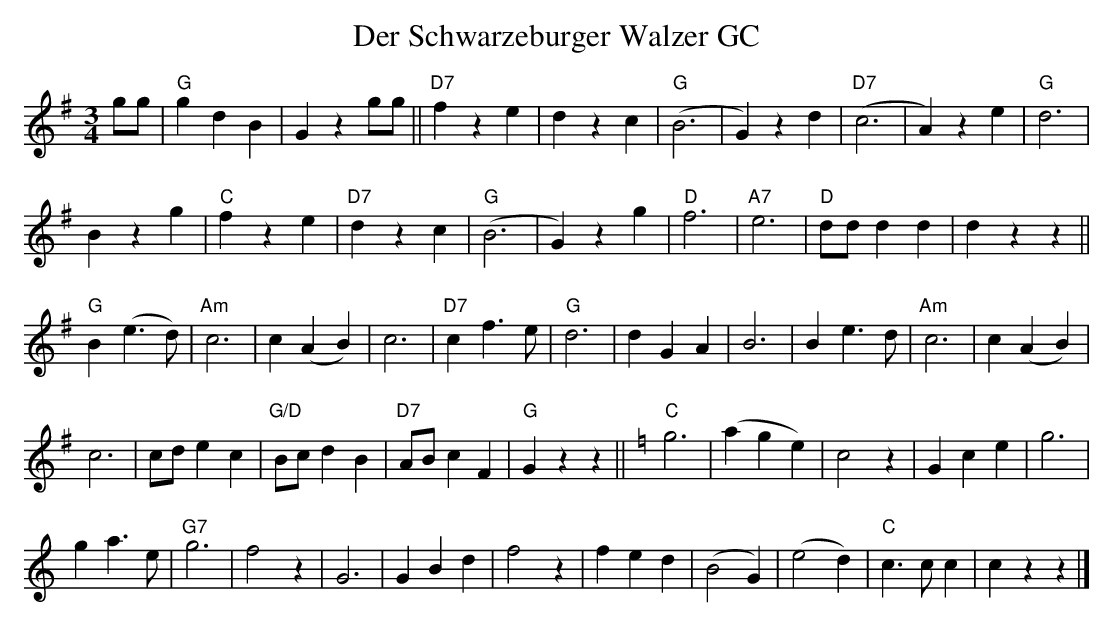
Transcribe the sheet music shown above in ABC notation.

X:1
T: Der Schwarzeburger Walzer GC
M:3/4
L:1/4
K:G
g/g/ | "G"gdB | Gzg/g/ || "D7"fze | dzc | "G"(B3 | G)zd | "D7"(c3 | A)ze | "G"d3 |
Bzg | "C"fze | "D7"dzc | "G"(B3 | G)zg | "D"f3 | "A7"e3 | "D"d/d/ dd | dzz ||
"G"B(e>d) | "Am"c3 | c(AB) | c3 | "D7"cf>e | "G"d3 | dGA | B3 | Be>d | "Am"c3 | c(AB) |
c3 | c/d/ ec | "G/D"B/c/dB | "D7"A/B/ cF | "G"Gzz || [K:C] "C"g3 | (age) | c2z | Gce | g3 |
ga>e | "G7"g3 | f2z | G3 | GBd | f2z | fed | (B2G) | (e2d) | "C"c>cc | czz |]
